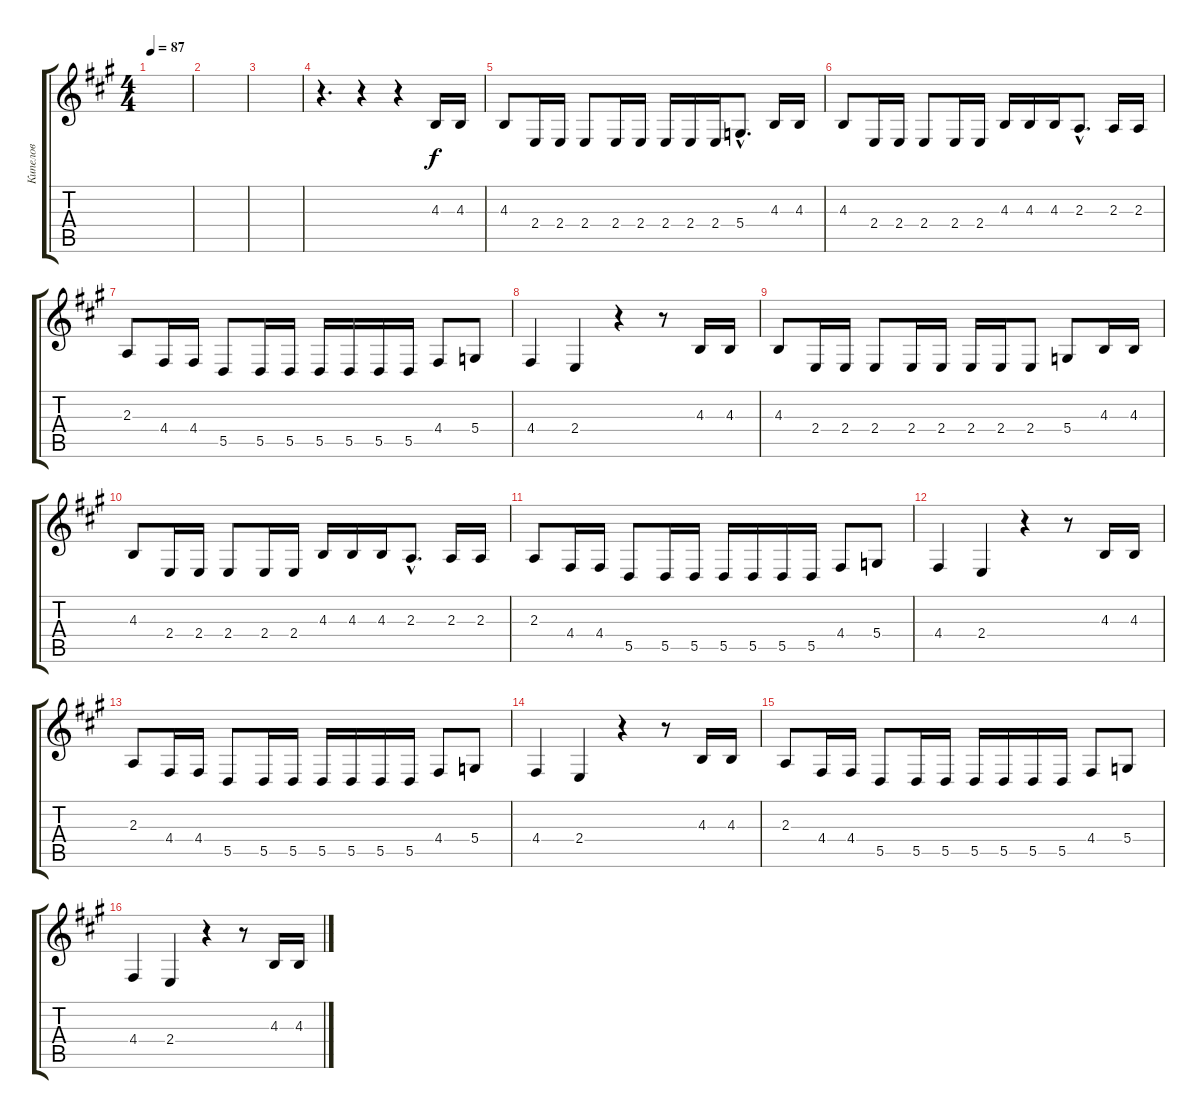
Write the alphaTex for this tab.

\track ("Кипелов" "Кипелов") {instrument flute}
\staff {score tabs}
\tuning (E4 B3 G3 D3 A2 E2) {hide}
\ts (4 4)
\tempo 87
\clef g2
\ks a
|
|
|
r.4{d} r.4 r.4 4.3.16 4.3.16 |
4.3.8 2.4.16 2.4.16 2.4.8 2.4.16 2.4.16 2.4.16 2.4.16 2.4.16 5.4{hac}.8{d} 4.3.16 4.3.16 |
4.3.8 2.4.16 2.4.16 2.4.8 2.4.16 2.4.16 4.3.16 4.3.16 4.3.16 2.3{hac}.8{d} 2.3.16 2.3.16 |
2.3.8 4.4.16 4.4.16 5.5.8 5.5.16 5.5.16 5.5.16 5.5.16 5.5.16 5.5.16 4.4.8 5.4.8 |
4.4.4 2.4.4 r.4 r.8 4.3.16 4.3.16 |
4.3.8 2.4.16 2.4.16 2.4.8 2.4.16 2.4.16 2.4.16 2.4.16 2.4.8 5.4.8 4.3.16 4.3.16 |
4.3.8 2.4.16 2.4.16 2.4.8 2.4.16 2.4.16 4.3.16 4.3.16 4.3.16 2.3{hac}.8{d} 2.3.16 2.3.16 |
2.3.8 4.4.16 4.4.16 5.5.8 5.5.16 5.5.16 5.5.16 5.5.16 5.5.16 5.5.16 4.4.8 5.4.8 |
4.4.4 2.4.4 r.4 r.8 4.3.16 4.3.16 |
2.3.8 4.4.16 4.4.16 5.5.8 5.5.16 5.5.16 5.5.16 5.5.16 5.5.16 5.5.16 4.4.8 5.4.8 |
4.4.4 2.4.4 r.4 r.8 4.3.16 4.3.16 |
2.3.8 4.4.16 4.4.16 5.5.8 5.5.16 5.5.16 5.5.16 5.5.16 5.5.16 5.5.16 4.4.8 5.4.8 |
4.4.4 2.4.4 r.4 r.8 4.3.16 4.3.16
